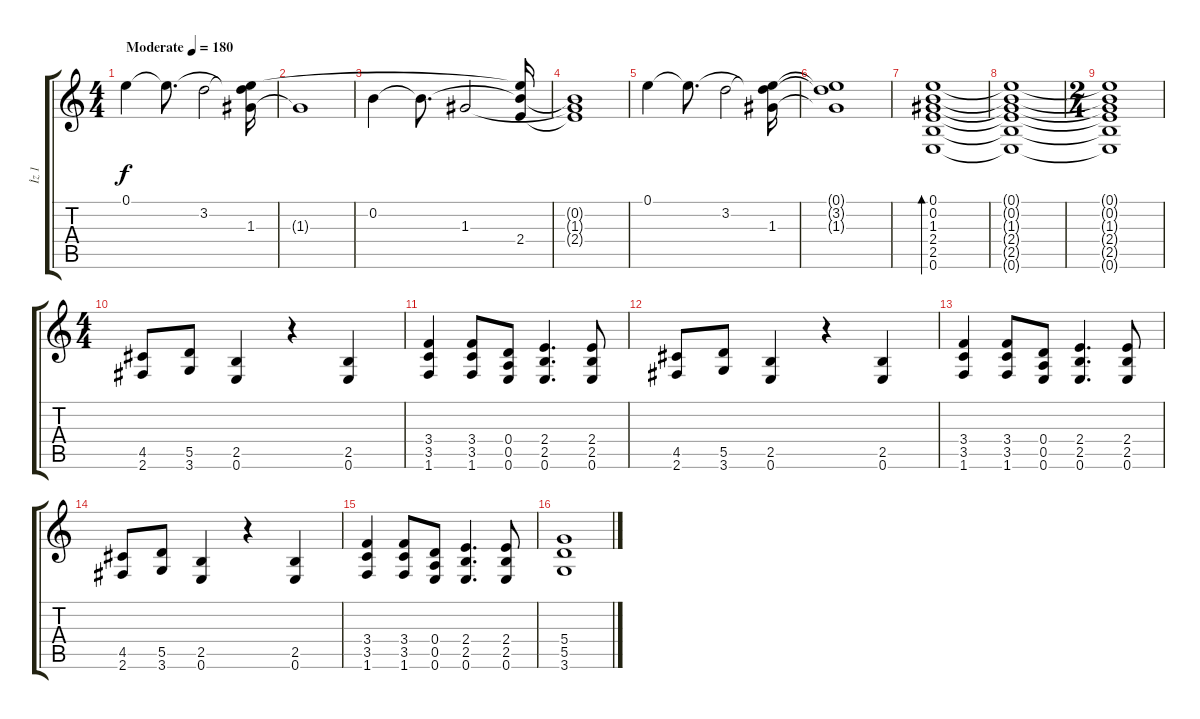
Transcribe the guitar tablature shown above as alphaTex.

\track ("İz 1" "İz 1") {instrument distortionguitar}
\staff {score tabs}
\tuning (E4 B3 G3 D3 A2 E2) {hide}
\ts (4 4)
\tempo (180 "Moderate")
\clef g2
\ks c
0.1.4{dy f instrument distortionguitar} 0.1{t}.8{d} 3.2.2 (0.1{t} 3.2{t} 1.3).16 |
1.3{t}.1 |
0.2.4 0.2{t}.8{d} 1.3.2 (0.1{t} 0.2{t} 2.4).16 |
(0.2{t} 1.3{t} 2.4{t}).1 |
0.1.4 0.1{t}.8{d} 3.2.2 (0.1{t} 3.2{t} 1.3).16 |
(0.1{t} 3.2{t} 1.3{t}).1 |
(0.1 0.2 1.3 2.4 2.5 0.6).1{bd 480} |
(0.1{t} 0.2{t} 1.3{t} 2.4{t} 2.5{t} 0.6{t}).1 |
\ts (2 4)
(0.1{t} 0.2{t} 1.3{t} 2.4{t} 2.5{t} 0.6{t}).1 |
\ts (4 4)
(4.5 2.6).8 (5.5 3.6).8 (2.5 0.6).4 r.4 (2.5 0.6).4 |
(3.4 3.5 1.6).4 (3.4 3.5 1.6).8 (0.4 0.5 0.6).8 (2.4 2.5 0.6).4{d} (2.4 2.5 0.6).8 |
(4.5 2.6).8 (5.5 3.6).8 (2.5 0.6).4 r.4 (2.5 0.6).4 |
(3.4 3.5 1.6).4 (3.4 3.5 1.6).8 (0.4 0.5 0.6).8 (2.4 2.5 0.6).4{d} (2.4 2.5 0.6).8 |
(4.5 2.6).8 (5.5 3.6).8 (2.5 0.6).4 r.4 (2.5 0.6).4 |
(3.4 3.5 1.6).4 (3.4 3.5 1.6).8 (0.4 0.5 0.6).8 (2.4 2.5 0.6).4{d} (2.4 2.5 0.6).8 |
(5.4 5.5 3.6).1
